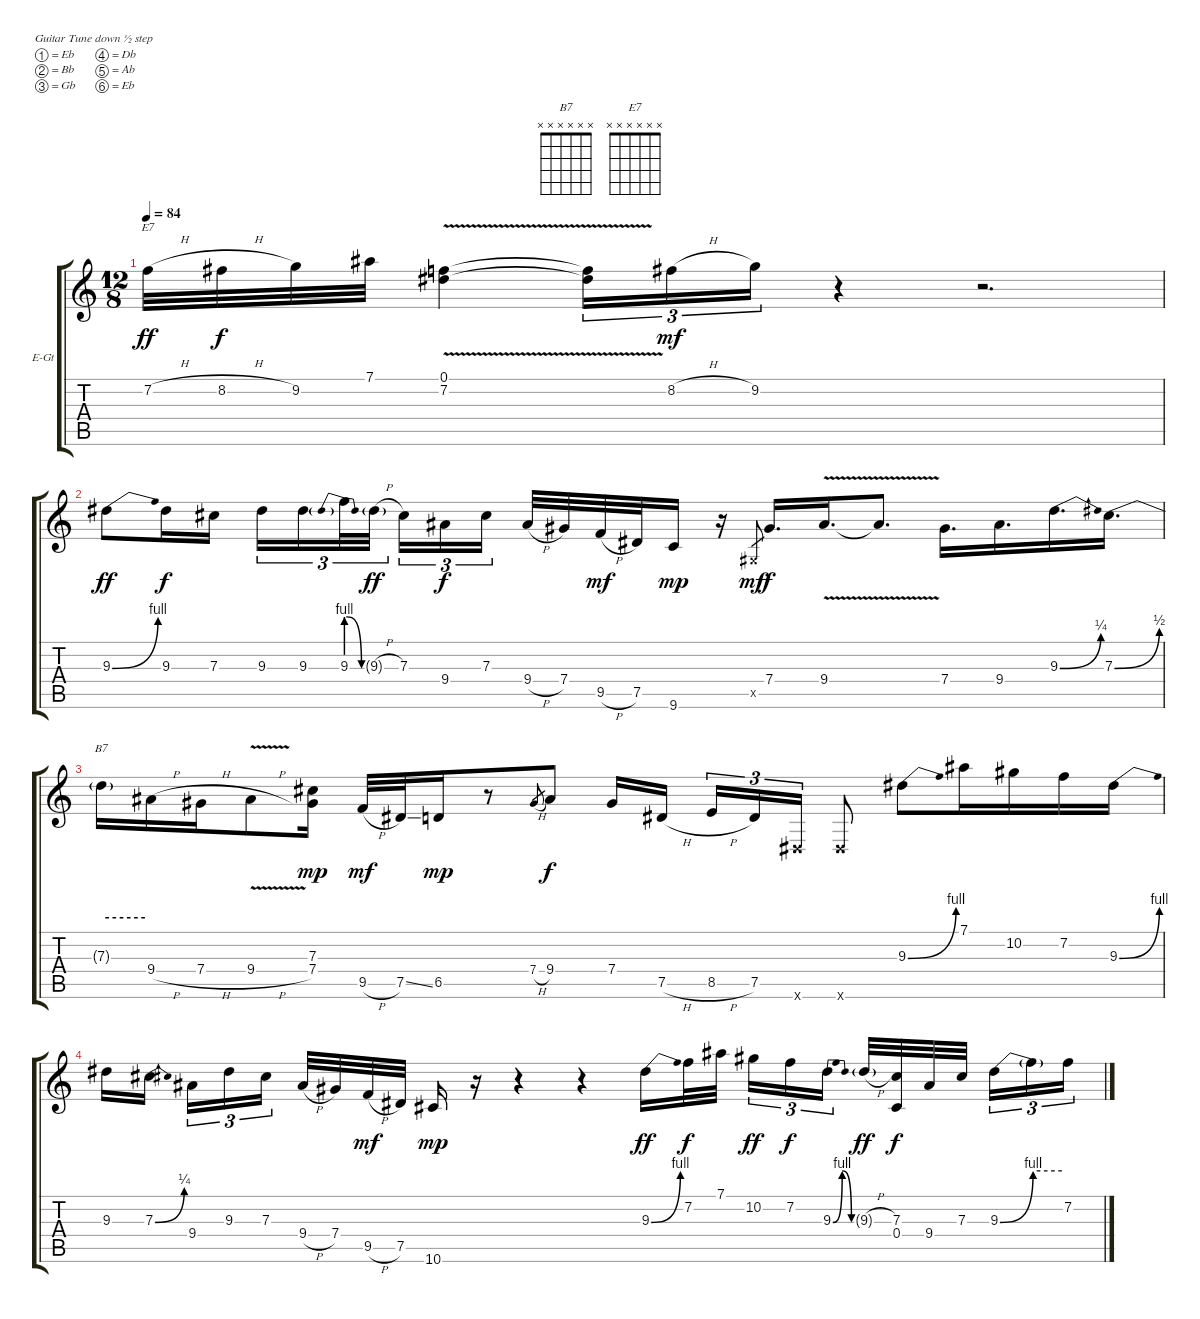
\bracketExtendMode groupsimilarinstruments
\firstSystemTrackNameOrientation horizontal
\otherSystemsTrackNameOrientation horizontal
\track ("Guitar" "E-Gt") {instrument overdrivenguitar}
\staff {score tabs}
\tuning (Eb4 Bb3 Gb3 Db3 Ab2 Eb2)
\chord ("B7" x x x x x x)
\chord ("E7" x x x x x x)
\ts (12 8)
\tempo 84
\clef g2
\ks c
7.2{h}.32{ch "E7" dy ff} 8.2{h}.32{dy f} 9.2.32 7.1.32 (0.1{v} 7.2{v}).4 (0.1{v t} 7.2{v t}).16{tu (3 2)} 8.2{h}.16{tu (3 2) dy mf} 9.2.16{tu (3 2)} r.4 r.2{d} |
9.3{be (bend 0 0 60 4)}.8{dy ff} 9.3.16{dy f} 7.3.16 9.3.16{tu (3 2)} 9.3.16{tu (3 2)} 9.3{be (prebendrelease 0 4 60 0)}.32{tu (3 2)} 9.3{h g}.32{tu (3 2) dy ff} 7.3.16{tu (3 2)} 9.4.16{tu (3 2) dy f} 7.3.16{tu (3 2)} 9.4{h}.32 7.4.32 9.5{h}.32{dy mf} 7.5.32 9.6.16{dy mp} r.16 0.5{x}.8{gr dy mf} 7.4.16{d dy f} 9.4{v}.16{d} 9.4{v t}.8{d} 7.4.16{d} 9.4.16{d} 9.3{be (bend 0 0 60 1)}.16{d} 7.3{be (bend 0 0 60 2)}.16{d} |
7.3{be (hold 0 2 60 2) t}.16{ch "B7"} 9.4{h}.16 7.4{h}.16 9.4{v h}.8 (7.3 7.4).16{dy mp} 9.5{h}.32{dy mf} 7.5{ss}.32 6.5.16{dy mp} r.8 7.4{h}.8{gr} 9.4.8{dy f} 7.4.16 7.5{h}.16 8.5{h}.16{tu (3 2)} 7.5.16{tu (3 2)} 0.6{x}.16{tu (3 2)} 0.6{x}.8 9.3{be (bend 0 0 60 4)}.8 7.1.16 10.2.16 7.2.16 9.3{be (bend 0 0 60 4)}.16 |
9.3.16 7.3{be (bend 0 0 60 1)}.16 9.4.16{tu (3 2)} 9.3.16{tu (3 2)} 7.3.16{tu (3 2)} 9.4{h}.32 7.4.32 9.5{h}.32{dy mf} 7.5.32 10.6.16{dy mp} r.16 r.4 r.4 9.3{be (bend 0 0 60 4)}.16{dy ff} 7.2.32{dy f} 7.1.32 10.2.16{tu (3 2) dy ff} 7.2.16{tu (3 2) dy f} 9.3{be (bendrelease 0 0 30 4 30 4 60 0)}.16{tu (3 2)} 9.3{h g}.32{dy ff} (7.3 0.4).32{dy f} 9.4.32 7.3.32 9.3{be (bend 0 0 60 4)}.16{tu (3 2)} 9.3{be (hold 0 4 60 4) t}.16{tu (3 2)} 7.2.16{tu (3 2)}
